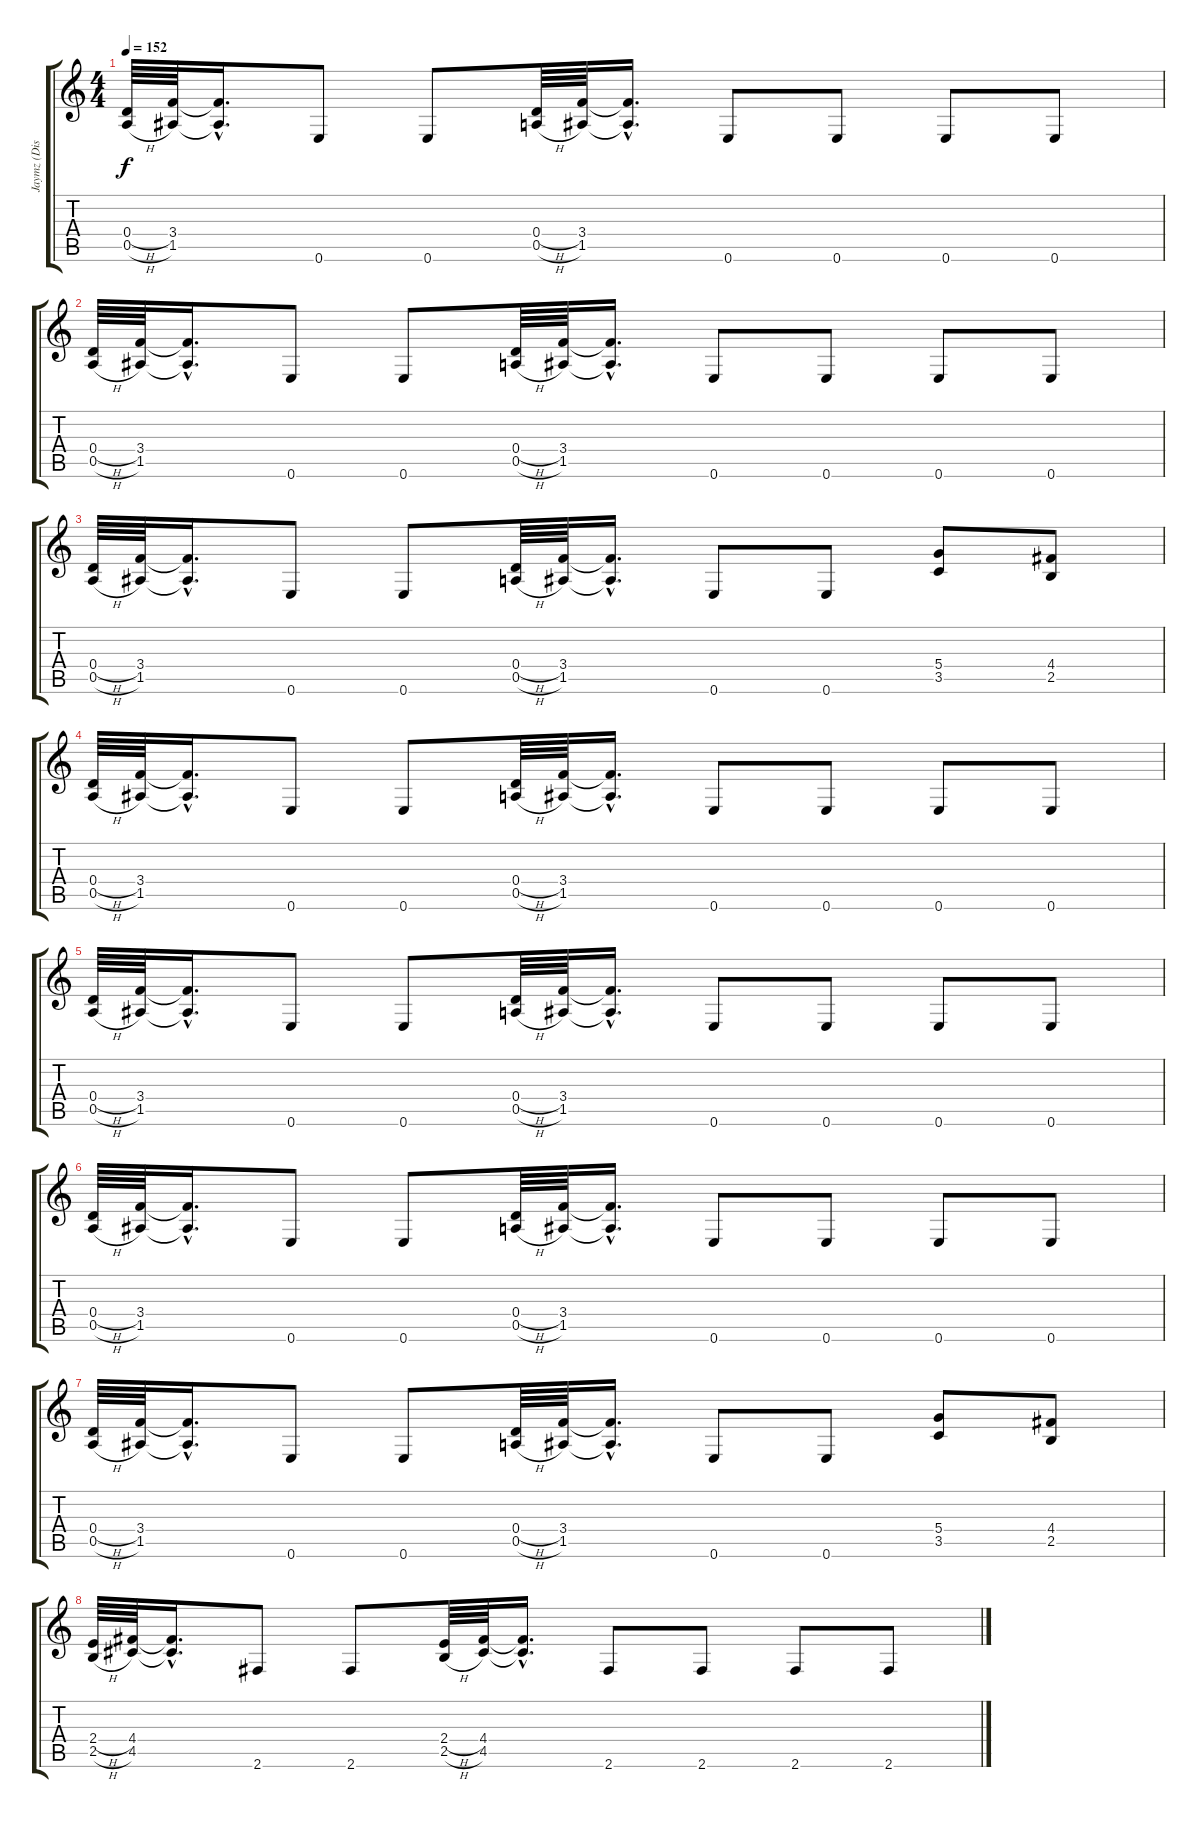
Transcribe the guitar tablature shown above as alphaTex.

\track ("Jaymz (Disto Gtr)" "Jaymz (Dis") {instrument distortionguitar}
\staff {score tabs}
\tuning (E4 B3 G3 D3 A2 E2) {hide}
\ts (4 4)
\tempo 152
\clef g2
\ks c
(0.4{h} 0.5{h}).64{dy f} (3.4 1.5).64 (3.4{hac t} 1.5{hac t}).16{d} 0.6.8 0.6.8 (0.4{h} 0.5{h}).64 (3.4 1.5).64 (3.4{hac t} 1.5{hac t}).16{d} 0.6.8 0.6.8 0.6.8 0.6.8 |
(0.4{h} 0.5{h}).64 (3.4 1.5).64 (3.4{hac t} 1.5{hac t}).16{d} 0.6.8 0.6.8 (0.4{h} 0.5{h}).64 (3.4 1.5).64 (3.4{hac t} 1.5{hac t}).16{d} 0.6.8 0.6.8 0.6.8 0.6.8 |
(0.4{h} 0.5{h}).64 (3.4 1.5).64 (3.4{hac t} 1.5{hac t}).16{d} 0.6.8 0.6.8 (0.4{h} 0.5{h}).64 (3.4 1.5).64 (3.4{hac t} 1.5{hac t}).16{d} 0.6.8 0.6.8 (5.4 3.5).8 (4.4 2.5).8 |
(0.4{h} 0.5{h}).64 (3.4 1.5).64 (3.4{hac t} 1.5{hac t}).16{d} 0.6.8 0.6.8 (0.4{h} 0.5{h}).64 (3.4 1.5).64 (3.4{hac t} 1.5{hac t}).16{d} 0.6.8 0.6.8 0.6.8 0.6.8 |
(0.4{h} 0.5{h}).64 (3.4 1.5).64 (3.4{hac t} 1.5{hac t}).16{d} 0.6.8 0.6.8 (0.4{h} 0.5{h}).64 (3.4 1.5).64 (3.4{hac t} 1.5{hac t}).16{d} 0.6.8 0.6.8 0.6.8 0.6.8 |
(0.4{h} 0.5{h}).64 (3.4 1.5).64 (3.4{hac t} 1.5{hac t}).16{d} 0.6.8 0.6.8 (0.4{h} 0.5{h}).64 (3.4 1.5).64 (3.4{hac t} 1.5{hac t}).16{d} 0.6.8 0.6.8 0.6.8 0.6.8 |
(0.4{h} 0.5{h}).64 (3.4 1.5).64 (3.4{hac t} 1.5{hac t}).16{d} 0.6.8 0.6.8 (0.4{h} 0.5{h}).64 (3.4 1.5).64 (3.4{hac t} 1.5{hac t}).16{d} 0.6.8 0.6.8 (5.4 3.5).8 (4.4 2.5).8 |
(2.4{h} 2.5{h}).64 (4.4 4.5).64 (4.4{hac t} 4.5{hac t}).16{d} 2.6.8 2.6.8 (2.4{h} 2.5{h}).64 (4.4 4.5).64 (4.4{hac t} 4.5{hac t}).16{d} 2.6.8 2.6.8 2.6.8 2.6.8
